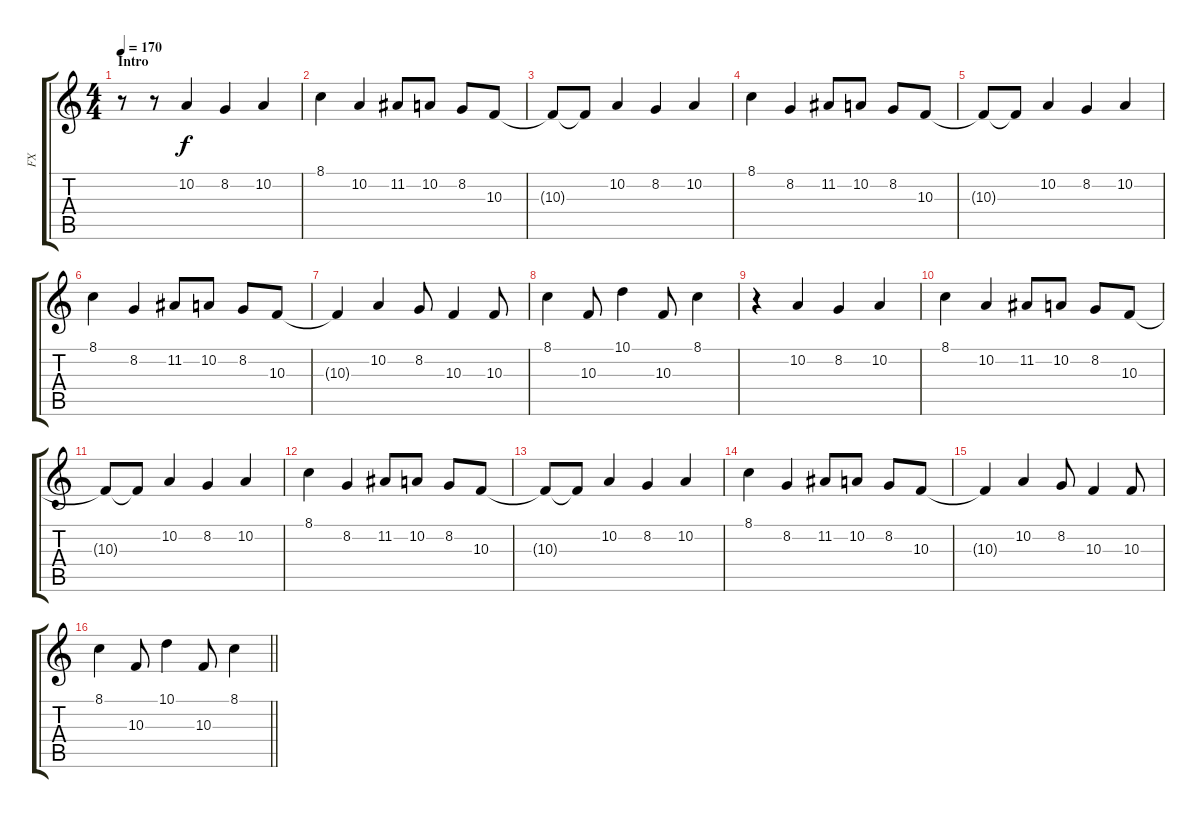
\track (" FX " " FX ") {instrument electricpiano1}
\staff {score tabs}
\tuning (E4 B3 G3 D3 A2 E2) {hide}
\ts (4 4)
\section ("" "Intro")
\tempo 170
\clef g2
\ks c
r.8{dy f instrument electricpiano1} r.8 10.2.4 8.2.4 10.2.4 |
8.1.4 10.2.4 11.2.8 10.2.8 8.2.8 10.3.8 |
10.3{t}.8 10.3{t}.8 10.2.4 8.2.4 10.2.4 |
8.1.4 8.2.4 11.2.8 10.2.8 8.2.8 10.3.8 |
10.3{t}.8 10.3{t}.8 10.2.4 8.2.4 10.2.4 |
8.1.4 8.2.4 11.2.8 10.2.8 8.2.8 10.3.8 |
10.3{t}.4 10.2.4 8.2.8 10.3.4 10.3.8 |
8.1.4 10.3.8 10.1.4 10.3.8 8.1.4 |
r.4 10.2.4 8.2.4 10.2.4 |
8.1.4 10.2.4 11.2.8 10.2.8 8.2.8 10.3.8 |
10.3{t}.8 10.3{t}.8 10.2.4 8.2.4 10.2.4 |
8.1.4 8.2.4 11.2.8 10.2.8 8.2.8 10.3.8 |
10.3{t}.8 10.3{t}.8 10.2.4 8.2.4 10.2.4 |
8.1.4 8.2.4 11.2.8 10.2.8 8.2.8 10.3.8 |
10.3{t}.4 10.2.4 8.2.8 10.3.4 10.3.8 |
\barLineRight lightlight
8.1.4 10.3.8 10.1.4 10.3.8 8.1.4
